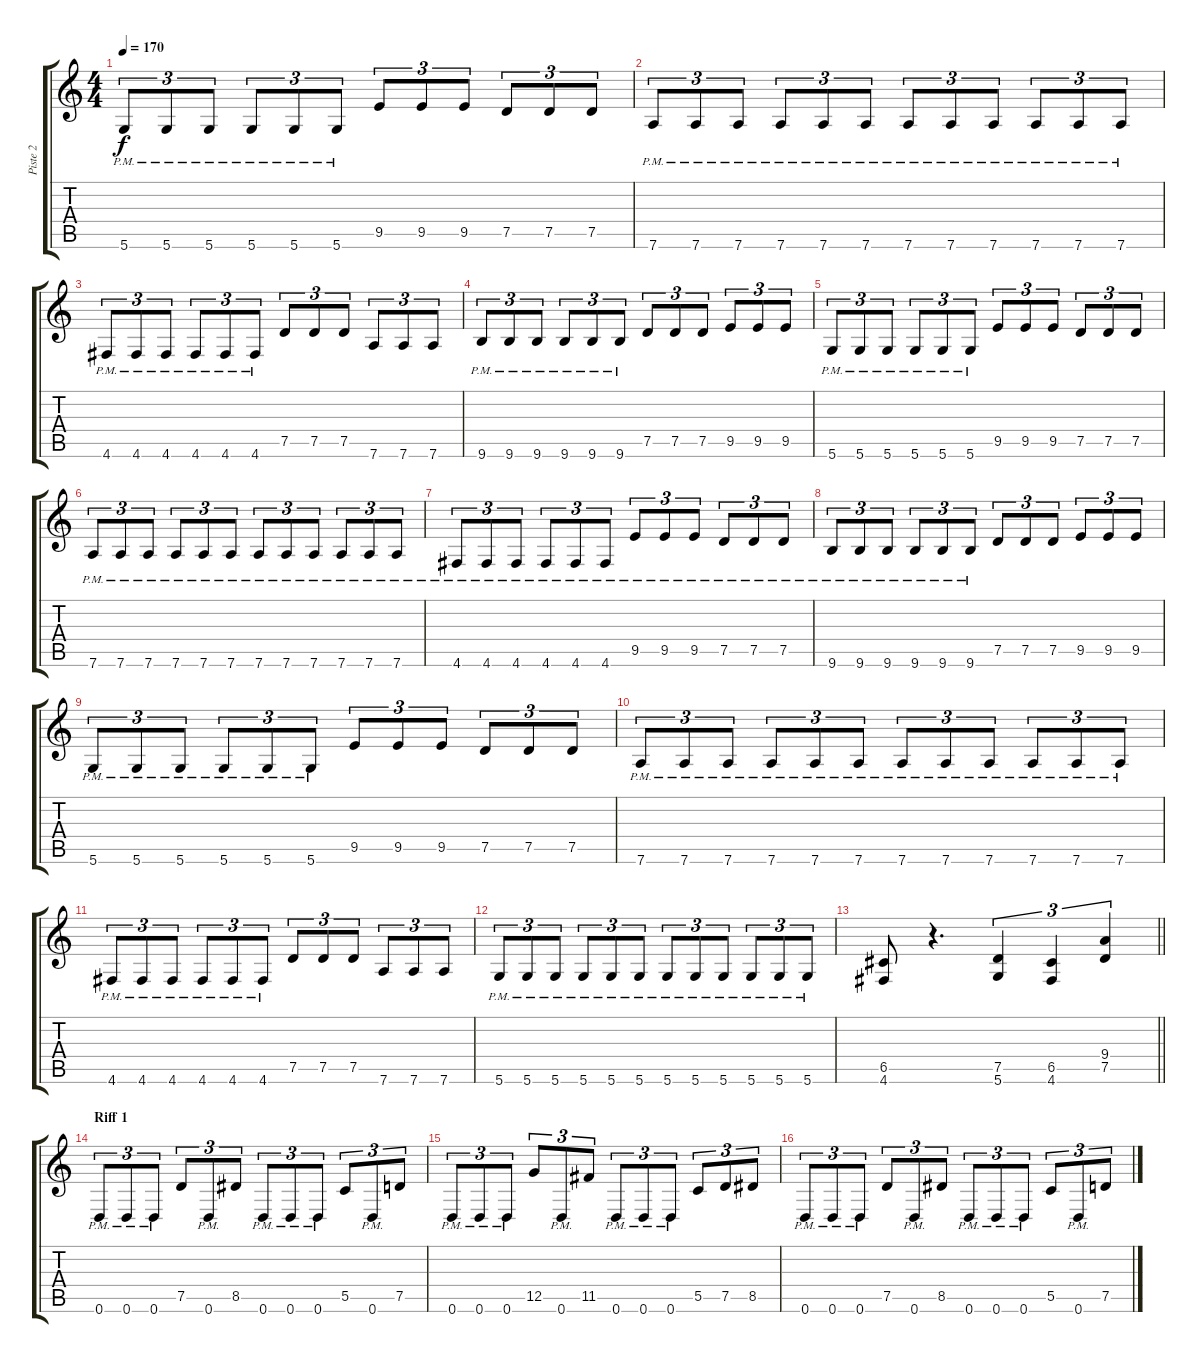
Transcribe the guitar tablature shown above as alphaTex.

\track ("Piste 2" "Piste 2") {instrument distortionguitar}
\staff {score tabs}
\tuning (D4 A3 F3 C3 G2 D2) {hide}
\ts (4 4)
\tempo 170
\clef g2
\ks c
5.6{pm}.8{tu (3 2) dy f} 5.6{pm}.8{tu (3 2)} 5.6{pm}.8{tu (3 2)} 5.6{pm}.8{tu (3 2)} 5.6{pm}.8{tu (3 2)} 5.6{pm}.8{tu (3 2)} 9.5.8{tu (3 2)} 9.5.8{tu (3 2)} 9.5.8{tu (3 2)} 7.5.8{tu (3 2)} 7.5.8{tu (3 2)} 7.5.8{tu (3 2)} |
7.6{pm}.8{tu (3 2)} 7.6{pm}.8{tu (3 2)} 7.6{pm}.8{tu (3 2)} 7.6{pm}.8{tu (3 2)} 7.6{pm}.8{tu (3 2)} 7.6{pm}.8{tu (3 2)} 7.6{pm}.8{tu (3 2)} 7.6{pm}.8{tu (3 2)} 7.6{pm}.8{tu (3 2)} 7.6{pm}.8{tu (3 2)} 7.6{pm}.8{tu (3 2)} 7.6{pm}.8{tu (3 2)} |
4.6{pm}.8{tu (3 2)} 4.6{pm}.8{tu (3 2)} 4.6{pm}.8{tu (3 2)} 4.6{pm}.8{tu (3 2)} 4.6{pm}.8{tu (3 2)} 4.6{pm}.8{tu (3 2)} 7.5.8{tu (3 2)} 7.5.8{tu (3 2)} 7.5.8{tu (3 2)} 7.6.8{tu (3 2)} 7.6.8{tu (3 2)} 7.6.8{tu (3 2)} |
9.6{pm}.8{tu (3 2)} 9.6{pm}.8{tu (3 2)} 9.6{pm}.8{tu (3 2)} 9.6{pm}.8{tu (3 2)} 9.6{pm}.8{tu (3 2)} 9.6{pm}.8{tu (3 2)} 7.5.8{tu (3 2)} 7.5.8{tu (3 2)} 7.5.8{tu (3 2)} 9.5.8{tu (3 2)} 9.5.8{tu (3 2)} 9.5.8{tu (3 2)} |
5.6{pm}.8{tu (3 2)} 5.6{pm}.8{tu (3 2)} 5.6{pm}.8{tu (3 2)} 5.6{pm}.8{tu (3 2)} 5.6{pm}.8{tu (3 2)} 5.6{pm}.8{tu (3 2)} 9.5.8{tu (3 2)} 9.5.8{tu (3 2)} 9.5.8{tu (3 2)} 7.5.8{tu (3 2)} 7.5.8{tu (3 2)} 7.5.8{tu (3 2)} |
7.6{pm}.8{tu (3 2)} 7.6{pm}.8{tu (3 2)} 7.6{pm}.8{tu (3 2)} 7.6{pm}.8{tu (3 2)} 7.6{pm}.8{tu (3 2)} 7.6{pm}.8{tu (3 2)} 7.6{pm}.8{tu (3 2)} 7.6{pm}.8{tu (3 2)} 7.6{pm}.8{tu (3 2)} 7.6{pm}.8{tu (3 2)} 7.6{pm}.8{tu (3 2)} 7.6{pm}.8{tu (3 2)} |
4.6{pm}.8{tu (3 2)} 4.6{pm}.8{tu (3 2)} 4.6{pm}.8{tu (3 2)} 4.6{pm}.8{tu (3 2)} 4.6{pm}.8{tu (3 2)} 4.6{pm}.8{tu (3 2)} 9.5{pm}.8{tu (3 2)} 9.5{pm}.8{tu (3 2)} 9.5{pm}.8{tu (3 2)} 7.5{pm}.8{tu (3 2)} 7.5{pm}.8{tu (3 2)} 7.5{pm}.8{tu (3 2)} |
9.6{pm}.8{tu (3 2)} 9.6{pm}.8{tu (3 2)} 9.6{pm}.8{tu (3 2)} 9.6{pm}.8{tu (3 2)} 9.6{pm}.8{tu (3 2)} 9.6{pm}.8{tu (3 2)} 7.5.8{tu (3 2)} 7.5.8{tu (3 2)} 7.5.8{tu (3 2)} 9.5.8{tu (3 2)} 9.5.8{tu (3 2)} 9.5.8{tu (3 2)} |
5.6{pm}.8{tu (3 2)} 5.6{pm}.8{tu (3 2)} 5.6{pm}.8{tu (3 2)} 5.6{pm}.8{tu (3 2)} 5.6{pm}.8{tu (3 2)} 5.6{pm}.8{tu (3 2)} 9.5.8{tu (3 2)} 9.5.8{tu (3 2)} 9.5.8{tu (3 2)} 7.5.8{tu (3 2)} 7.5.8{tu (3 2)} 7.5.8{tu (3 2)} |
7.6{pm}.8{tu (3 2)} 7.6{pm}.8{tu (3 2)} 7.6{pm}.8{tu (3 2)} 7.6{pm}.8{tu (3 2)} 7.6{pm}.8{tu (3 2)} 7.6{pm}.8{tu (3 2)} 7.6{pm}.8{tu (3 2)} 7.6{pm}.8{tu (3 2)} 7.6{pm}.8{tu (3 2)} 7.6{pm}.8{tu (3 2)} 7.6{pm}.8{tu (3 2)} 7.6{pm}.8{tu (3 2)} |
4.6{pm}.8{tu (3 2)} 4.6{pm}.8{tu (3 2)} 4.6{pm}.8{tu (3 2)} 4.6{pm}.8{tu (3 2)} 4.6{pm}.8{tu (3 2)} 4.6{pm}.8{tu (3 2)} 7.5.8{tu (3 2)} 7.5.8{tu (3 2)} 7.5.8{tu (3 2)} 7.6.8{tu (3 2)} 7.6.8{tu (3 2)} 7.6.8{tu (3 2)} |
5.6{pm}.8{tu (3 2)} 5.6{pm}.8{tu (3 2)} 5.6{pm}.8{tu (3 2)} 5.6{pm}.8{tu (3 2)} 5.6{pm}.8{tu (3 2)} 5.6{pm}.8{tu (3 2)} 5.6{pm}.8{tu (3 2)} 5.6{pm}.8{tu (3 2)} 5.6{pm}.8{tu (3 2)} 5.6{pm}.8{tu (3 2)} 5.6{pm}.8{tu (3 2)} 5.6{pm}.8{tu (3 2)} |
\barLineRight lightlight
(6.5 4.6).8 r.4{d} (7.5 5.6).4{tu (3 2)} (6.5 4.6).4{tu (3 2)} (9.4 7.5).4{tu (3 2)} |
\section ("" "Riff 1")
0.6{pm}.8{tu (3 2)} 0.6{pm}.8{tu (3 2)} 0.6{pm}.8{tu (3 2)} 7.5.8{tu (3 2)} 0.6{pm}.8{tu (3 2)} 8.5.8{tu (3 2)} 0.6{pm}.8{tu (3 2)} 0.6{pm}.8{tu (3 2)} 0.6{pm}.8{tu (3 2)} 5.5.8{tu (3 2)} 0.6{pm}.8{tu (3 2)} 7.5.8{tu (3 2)} |
0.6{pm}.8{tu (3 2)} 0.6{pm}.8{tu (3 2)} 0.6{pm}.8{tu (3 2)} 12.5.8{tu (3 2)} 0.6{pm}.8{tu (3 2)} 11.5.8{tu (3 2)} 0.6{pm}.8{tu (3 2)} 0.6{pm}.8{tu (3 2)} 0.6{pm}.8{tu (3 2)} 5.5.8{tu (3 2)} 7.5.8{tu (3 2)} 8.5.8{tu (3 2)} |
0.6{pm}.8{tu (3 2)} 0.6{pm}.8{tu (3 2)} 0.6{pm}.8{tu (3 2)} 7.5.8{tu (3 2)} 0.6{pm}.8{tu (3 2)} 8.5.8{tu (3 2)} 0.6{pm}.8{tu (3 2)} 0.6{pm}.8{tu (3 2)} 0.6{pm}.8{tu (3 2)} 5.5.8{tu (3 2)} 0.6{pm}.8{tu (3 2)} 7.5.8{tu (3 2)}
